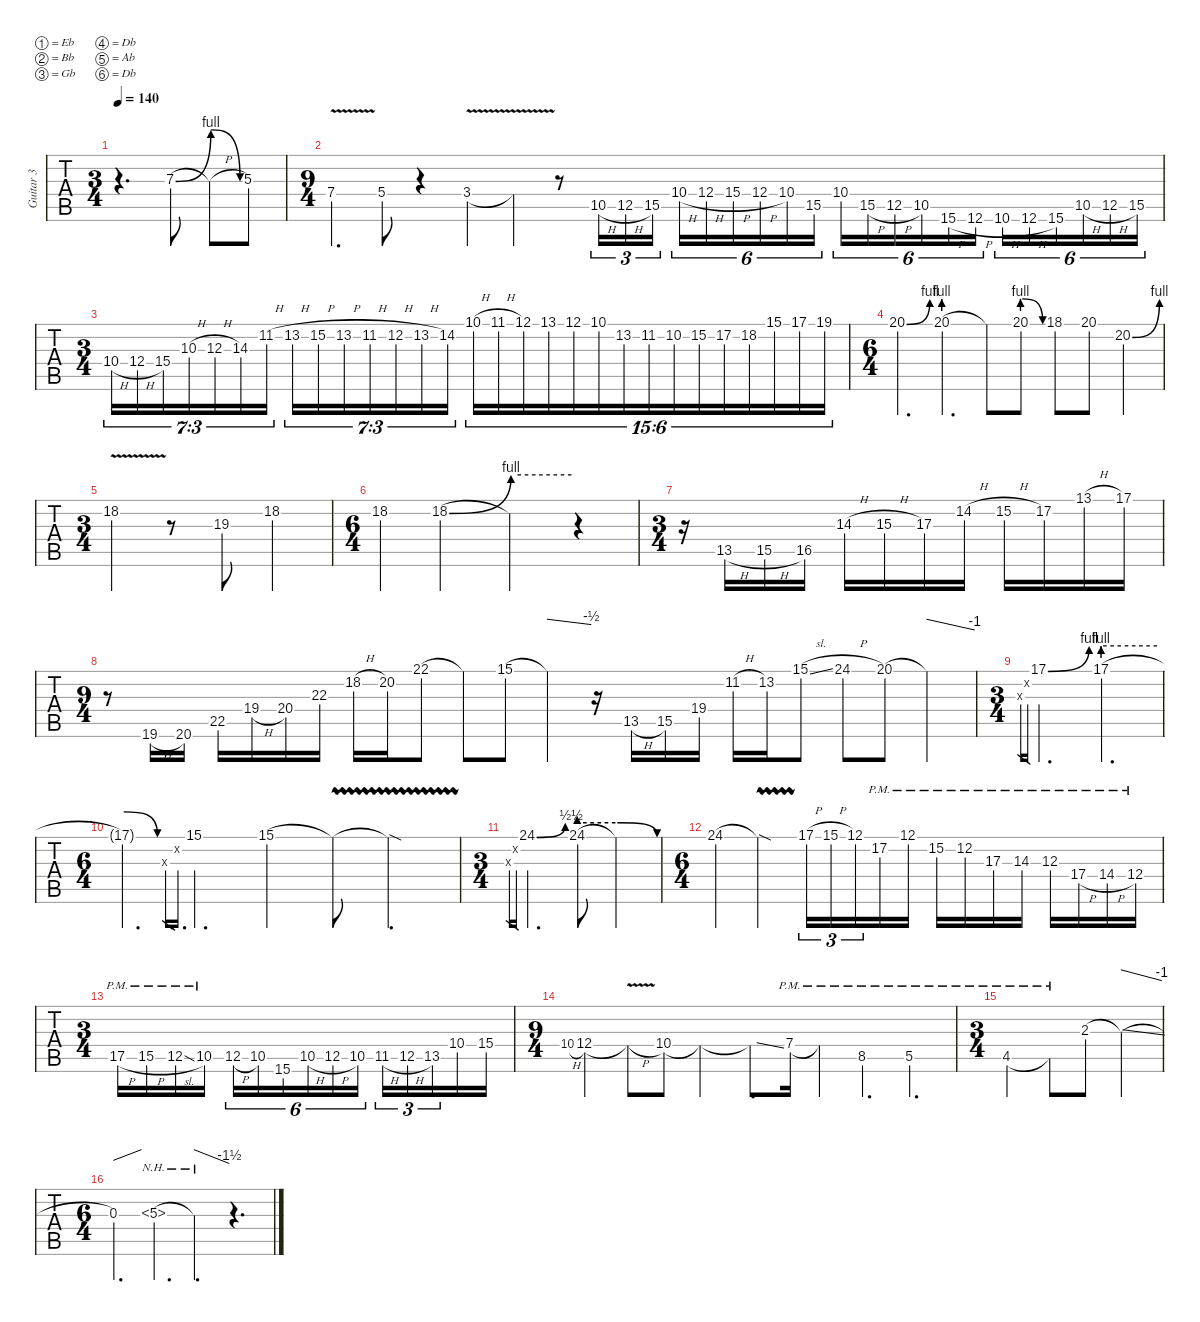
\defaultSystemsLayout 4
\hideDynamics
\bracketExtendMode nobrackets
\multiTrackTrackNamePolicy allsystems
\firstSystemTrackNameMode fullname
\otherSystemsTrackNameMode fullname
\otherSystemsTrackNameOrientation horizontal
\track ("Guitar 3" "Guitar 3") {instrument overdrivenguitar}
\staff {tabs}
\tuning (Eb4 Bb3 Gb3 Db3 Ab2 Db2)
\ts (3 4)
\tempo 140
\clef g2
\ks aminor
r.4{d dy mf} 7.3{be (bend 0 0 15 4) acc x}.8 7.3{be (release 0 4 15 0) h t}.8 5.3{acc #}.8 |
\ts (9 4)
\beaming (8 2 2 2 2 2 2 2 2 2)
7.4{v acc x}.4{d} 5.4{acc x}.8 r.4 3.4{v acc #}.4 3.4{v t acc #}.4 r.8 10.5{h acc x}.16{tu (3 2)} 12.5{h acc x}.16{tu (3 2)} 15.5{acc #}.16{tu (3 2)} 10.4{h acc #}.16{tu (6 4)} 12.4{h acc x}.16{tu (6 4)} 15.4{h acc #}.16{tu (6 4)} 12.4{h acc x}.16{tu (6 4)} 10.4{acc #}.16{tu (6 4)} 15.5{acc #}.16{tu (6 4)} 10.4{acc #}.16{tu (6 4)} 15.5{h acc #}.16{tu (6 4)} 12.5{h acc x}.16{tu (6 4)} 10.5{acc x}.16{tu (6 4)} 15.6{h acc #}.16{tu (6 4)} 12.6{h acc x}.16{tu (6 4)} 10.6{h acc #}.16{tu (6 4)} 12.6{h acc x}.16{tu (6 4)} 15.6{acc #}.16{tu (6 4)} 10.5{h acc x}.16{tu (6 4)} 12.5{h acc x}.16{tu (6 4)} 15.5{acc #}.16{tu (6 4)} |
\ts (3 4)
10.4{h acc #}.16{tu (7 3)} 12.4{h acc x}.16{tu (7 3)} 15.4{acc #}.16{tu (7 3)} 10.3{h acc #}.16{tu (7 3)} 12.3{h acc x}.16{tu (7 3)} 14.3{acc x}.16{tu (7 3)} 11.2{h acc #}.16{tu (7 3)} 13.2{h acc #}.16{tu (7 3)} 15.2{h acc x}.16{tu (7 3)} 13.2{h acc #}.16{tu (7 3)} 11.2{h acc #}.16{tu (7 3)} 12.2{h acc x}.16{tu (7 3)} 13.2{h acc #}.16{tu (7 3)} 14.2{acc #}.16{tu (7 3)} 10.1{h acc x}.16{tu (15 6)} 11.1{h acc #}.16{tu (15 6)} 12.1{acc x}.16{tu (15 6)} 13.1{acc #}.16{tu (15 6)} 12.1{acc x}.16{tu (15 6)} 10.1{acc x}.16{tu (15 6)} 13.2{acc #}.16{tu (15 6)} 11.2{acc #}.16{tu (15 6)} 10.2{acc x}.16{tu (15 6)} 15.2{acc x}.16{tu (15 6)} 17.2{acc x}.16{tu (15 6)} 18.2{acc #}.16{tu (15 6)} 15.1{acc x}.16{tu (15 6)} 17.1{acc x}.16{tu (15 6)} 19.1{acc x}.16{tu (15 6)} |
\ts (6 4)
\beaming (8 2 2 2 2 2 2)
\scale
1.02218 20.1{be (bend 0 0 15 4) acc #}.4{d} 20.1{be (prebend 0 4 60 4)}.4{d} 20.1{t}.8 20.1{be (prebendrelease 0 4 15 0)}.8 18.1{acc #}.8 20.1{acc #}.8 20.2{be (bend 8.4 0 30.599999999999998 4) st acc x}.4 |
\ts (3 4)
\scale
0.977822 18.2{v acc #}.4 r.8 19.3{st acc x}.8 18.2{st acc #}.4 |
\ts (6 4)
\scale
1.02329 18.2{st acc #}.4 18.2{be (bend 2.4 0 6.6 4) acc #}.2 18.2{be (hold 0 4 60 4) v t}.2 r.4 |
\ts (3 4)
\scale
0.976707 r.16 13.5{h acc #}.16 15.5{h acc #}.16 16.5{acc #}.16 14.3{h acc x}.16 15.3{h acc #}.16 17.3{acc #}.16 14.2{h acc #}.16 15.2{h acc x}.16 17.2{acc x}.16 13.1{h acc #}.16 17.1{acc x}.16 |
\ts (9 4)
\beaming (8 2 2 2 2 2 2 2 2 2)
r.8 19.6{h acc x}.16 20.6{acc #}.16 22.5{acc x}.16 19.4{h acc x}.16 20.4{acc #}.16 22.3{acc #}.16 18.2{h acc #}.16 20.2{acc x}.16 22.1{acc x}.8 22.1{t acc x}.8 15.1{acc x}.8 15.1{t acc x}.4{tbe (dive default 30 0 60 -2)} r.16 13.5{h acc #}.16 15.5{acc #}.16 19.4{acc x}.16 11.2{h acc #}.16 13.2{acc #}.16 15.1{sl acc x}.8 24.1{h acc x}.8 20.1{acc #}.8 20.1{t acc #}.4{tbe (dive default 31.2 0 60 -4)} |
\ts (3 4)
\scale
1.01875 0.3{x acc x}.16{gr} 0.2{x acc x}.16{gr} 17.1{be (bend 0 0 15 4) acc x}.4{d} 17.1{be (prebend 0 4 60 4)}.4{d} |
\ts (6 4)
\beaming (8 2 2 2 2 2 2)
\scale
0.981251 17.1{be (release 0 4 59.4 0) t}.4{d} 0.3{x acc x}.16{d gr} 0.2{x acc x}.16{d gr} 15.1{acc x}.4{d} 15.1{acc x}.4 15.1{vw t acc x}.8 15.1{sod t acc x}.4{d} |
\ts (3 4)
\scale
1.02042 0.3{x acc x}.16{gr} 0.2{x acc x}.16{gr} 24.1{be (bend 0 0 14.399999999999999 2) acc x}.4{d} 24.1{be (prebend 0 2 60 2)}.8 24.1{be (release 19.2 2 41.4 0) t}.4 |
\ts (6 4)
\scale
0.979577 24.1{acc x}.4 24.1{vw sod t acc x}.2 17.1{h acc x}.16{tu (3 2) dy pp} 15.1{h acc x}.16{tu (3 2)} 12.1{acc x}.16{tu (3 2) beam merge} 17.2{pm acc x}.16 12.1{pm acc x}.16 15.2{pm acc x}.16 12.2{pm acc x}.16 17.3{pm acc #}.16 14.3{pm acc x}.16 12.3{pm acc x}.16 17.4{h pm acc x}.16 14.4{h pm acc x}.16 12.4{pm acc x}.16 |
\ts (3 4)
\scale
1.01922 17.5{h pm acc x}.16 15.5{h pm acc #}.16 12.5{sl pm acc x}.16 10.5{pm acc x}.16 12.5{h acc x}.16{tu (6 4)} 10.5{acc x}.16{tu (6 4)} 15.6{acc #}.16{tu (6 4)} 10.5{h acc x}.16{tu (6 4)} 12.5{h acc x}.16{tu (6 4)} 10.5{acc x}.16{tu (6 4)} 11.5{h acc #}.16{tu (3 2)} 12.5{h acc x}.16{tu (3 2)} 13.5{acc #}.16{tu (3 2) beam merge} 10.4{acc #}.16 15.4{acc #}.16 |
\ts (9 4)
\beaming (8 2 2 2 2 2 2 2 2 2)
\scale
0.980782 10.4{h acc #}.8{gr dy mf} 12.4{acc x}.4 12.4{v h t acc x}.8 10.4{acc #}.8 10.4{t acc #}.2 10.4{ss t acc #}.8{d} 7.4{pm acc x}.16 7.4{pm t acc x}.4 8.5{pm acc #}.4{d} 5.5{pm acc x}.4{d} |
\ts (3 4)
\scale
1.02338 4.5{pm acc #}.4 4.5{pm t acc #}.8 2.3{acc x}.8 2.3{sl t acc x}.4{tbe (dive default 32.4 0 59.4 -4)} |
\ts (6 4)
\beaming (8 2 2 2 2 2 2)
\scale
0.976619 0.3{acc x}.4{d tbe (dive default 0 -4 30 0)} 5.3{nh acc #}.4{d} 5.3{nh t acc #}.4{d tbe (dive default 31.799999999999997 0 59.4 -6)} r.4{d}
